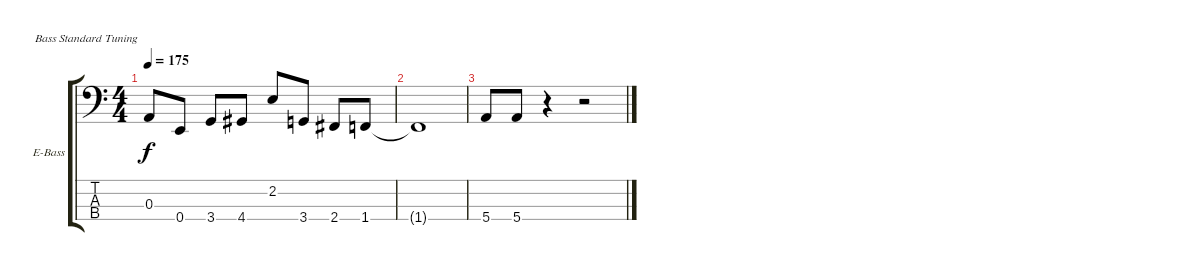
\defaultSystemsLayout 4
\bracketExtendMode groupsimilarinstruments
\firstSystemTrackNameOrientation horizontal
\otherSystemsTrackNameOrientation horizontal
\track ("Bass" "E-Bass") {instrument electricbassfinger}
\staff {score tabs}
\tuning (G2 D2 A1 E1)
\ts (4 4)
\tempo 175
\clef f4
\scale
1.03909
\ks c
0.3{t}.8{dy f} 0.4.8 3.4.8 4.4.8 2.2.8 3.4.8 2.4.8 1.4.8 |
\scale
0.960908 1.4{t}.1 |
\scale
1.03909 5.4.8 5.4.8 r.4 r.2
